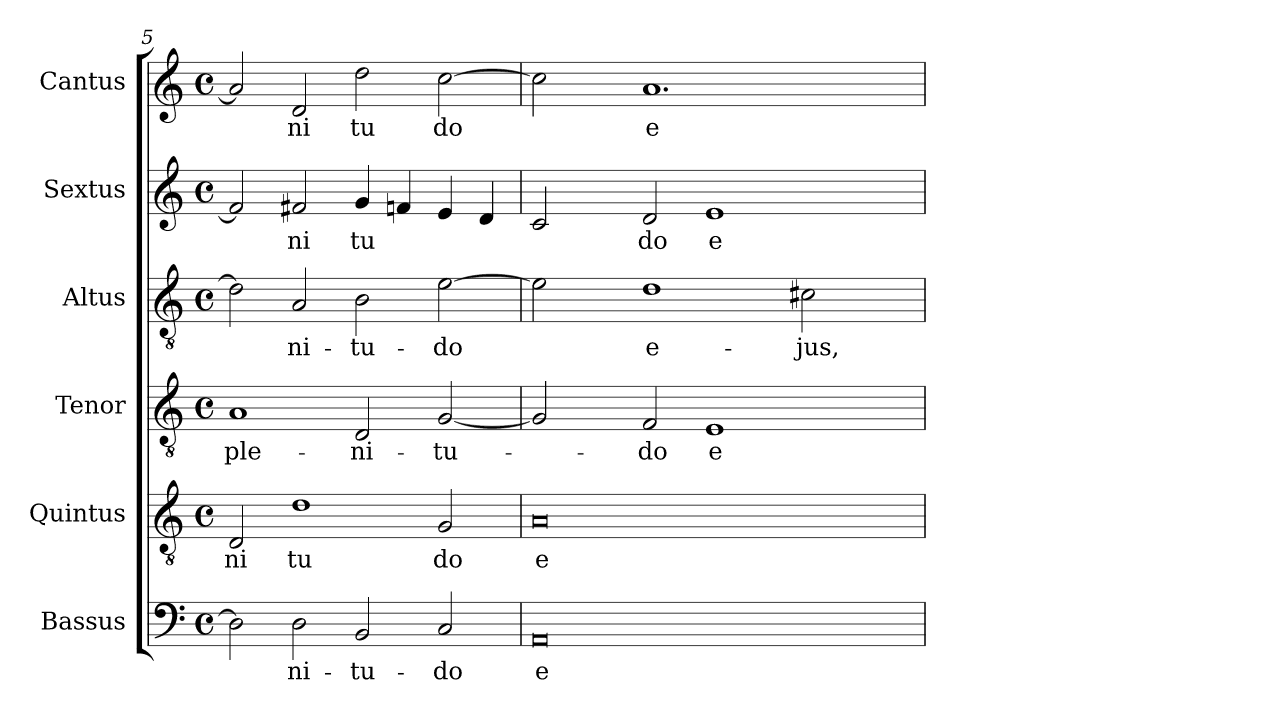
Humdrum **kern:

**kern	**text	**kern	**text	**kern	**text	**kern	**text	**kern	**text	**kern	**text
*part6	*part6	*part5	*part5	*part4	*part4	*part3	*part3	*part2	*part2	*part1	*part1
*staff6	*staff6	*staff5	*staff5	*staff4	*staff4	*staff3	*staff3	*staff2	*staff2	*staff1	*staff1
*I"Bassus	*	*I"Quintus	*	*I"Tenor	*	*I"Altus	*	*I"Sextus	*	*I"Cantus	*
*clefF4	*	*clefGv2	*	*clefGv2	*	*clefGv2	*	*clefG2	*	*clefG2	*
*M4/4	*	*M4/4	*	*M4/4	*	*M4/4	*	*M4/4	*	*M4/4	*
*met(c)	*	*met(c)	*	*met(c)	*	*met(c)	*	*met(c)	*	*met(c)	*
=5	=5	=5	=5	=5	=5	=5	=5	=5	=5	=5	=5
!	!	!	!LO:LY:b:cj	!	!LO:LY:b:cj	!	!	!	!	!	!
2D\]	.	2D/	ni	1A	ple-	2d\]	.	2f#/]	.	2a/]	.
!	!LO:LY:b:cj	!	!LO:LY:b:cj	!	!	!	!LO:LY:b:cj	!	!LO:LY:b:cj	!	!LO:LY:b:cj
2D\	-ni-	1d	tu	.	.	2A/	-ni-	2f#X/	ni	2d/	ni
!	!LO:LY:b:cj	!	!	!	!LO:LY:b:cj	!	!LO:LY:b:cj	!	!LO:LY:b:cj	!	!LO:LY:b:cj
2BB/	-tu-	.	.	2D/	-ni-	2B\	-tu-	4g/	tu	2dd\	tu
.	.	.	.	.	.	.	.	4fn/	.	.	.
!	!LO:LY:b:cj	!	!LO:LY:b:cj	!	!LO:LY:b:cj	!	!LO:LY:b:cj	!	!	!	!LO:LY:b:cj
2C/	-do	2G/	do	[>2G/	-tu-	[>2e\	-do	4e/	.	[<2cc\	do
.	.	.	.	.	.	.	.	4d/	.	.	.
!!LO:LB:g=z
=6	=6	=6	=6	=6	=6	=6	=6	=6	=6	=6	=6
!	!LO:LY:b:cj	!	!LO:LY:b:cj	!	!	!	!	!	!	!	!
*	*	*^	*	*	*	*^	*	*	*	*	*
0AA	e-	0A	4ryy	e	2G/]	.	2e\]	16ryy	.	2c/	.	2cc\]	.
.	.	.	.	.	.	.	.	64ryy	.	.	.	.	.
.	.	.	.	.	.	.	.	1ryy	.	.	.	.	.
.	.	.	32.ryy	.	.	.	.	.	.	.	.	.	.
.	.	.	1ryy	.	.	.	.	.	.	.	.	.	.
!	!	!	!	!	!	!LO:LY:b:cj	!	!	!LO:LY:b:cj	!	!LO:LY:b:cj	!	!LO:LY:b:cj
.	.	.	.	.	2F/	-do	1d	.	e-	2d/	do	1.a	e
!	!	!	!	!	!	!LO:LY:b:cj	!	!	!	!	!LO:LY:b:cj	!	!
.	.	.	.	.	1E	e	.	.	.	1e	e	.	.
.	.	.	.	.	.	.	.	2ryy	.	.	.	.	.
.	.	.	2ryy	.	.	.	.	.	.	.	.	.	.
!	!	!	!	!	!	!	!	!	!LO:LY:b:cj	!	!	!	!
.	.	.	.	.	.	.	2c#X\	.	-jus,	.	.	.	.
.	.	.	.	.	.	.	.	4ryy	.	.	.	.	.
.	.	.	8ryy	.	.	.	.	.	.	.	.	.	.
.	.	.	.	.	.	.	.	8ryy	.	.	.	.	.
.	.	.	16ryy	.	.	.	.	.	.	.	.	.	.
.	.	.	.	.	.	.	.	32.ryy	.	.	.	.	.
.	.	.	64ryy	.	.	.	.	.	.	.	.	.	.
*	*	*v	*v	*	*	*	*v	*v	*	*	*	*	*
=	=	=	=	=	=	=	=	=	=	=	=
*-	*-	*-	*-	*-	*-	*-	*-	*-	*-	*-	*-
